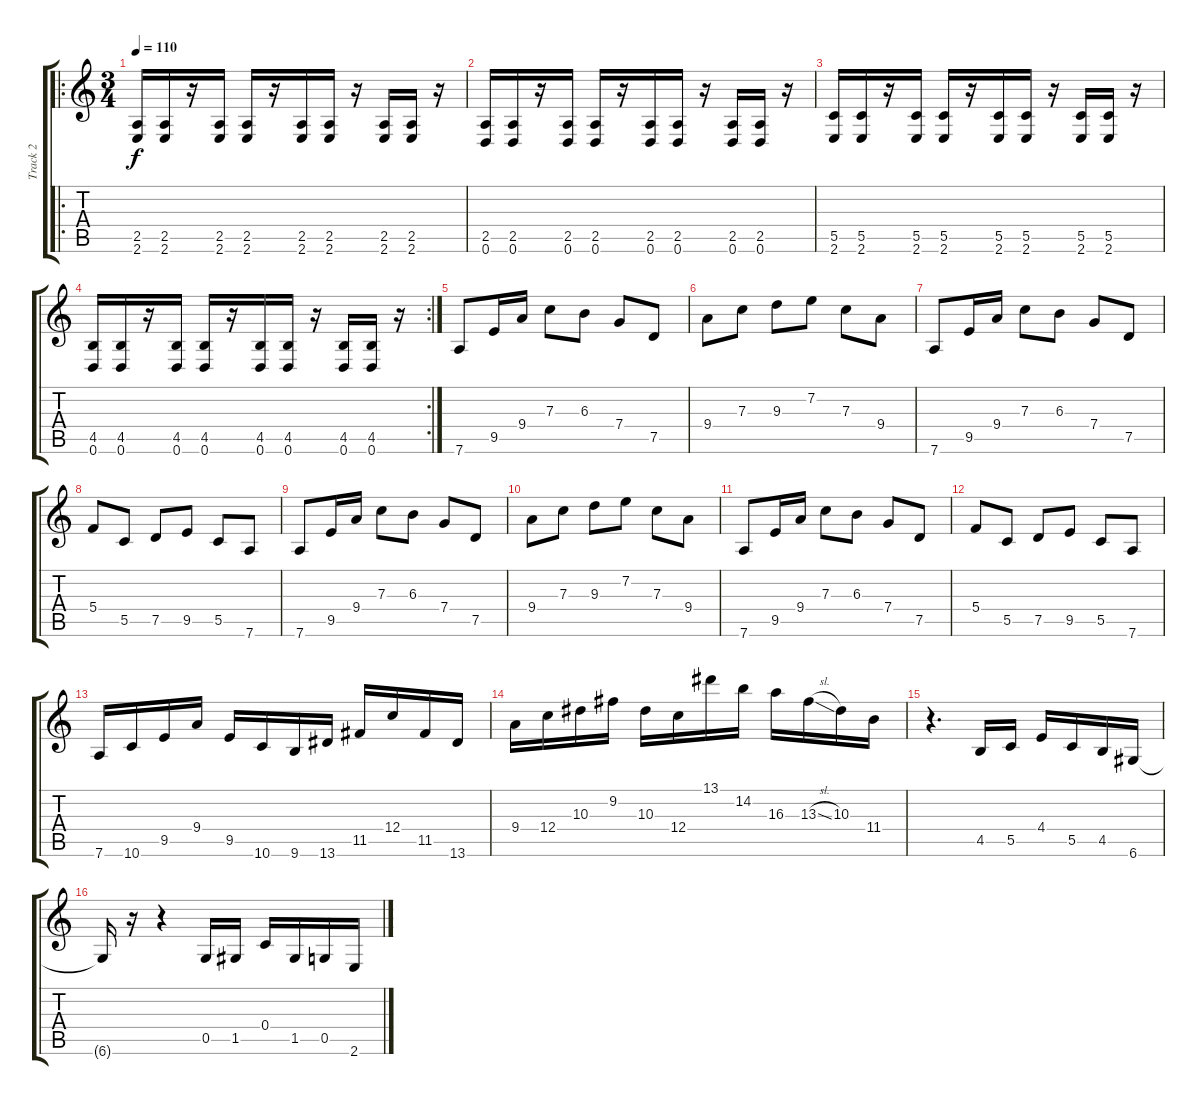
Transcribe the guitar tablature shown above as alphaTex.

\track ("Track 2" "Track 2") {instrument distortionguitar}
\staff {score tabs}
\tuning (D4 A3 F3 C3 G2 D2) {hide}
\ro
\ts (3 4)
\tempo 110
\clef g2
\ks c
(2.5 2.6).16{dy f} (2.5 2.6).16 r.16 (2.5 2.6).16 (2.5 2.6).16 r.16 (2.5 2.6).16 (2.5 2.6).16 r.16 (2.5 2.6).16 (2.5 2.6).16 r.16 |
(2.5 0.6).16 (2.5 0.6).16 r.16 (2.5 0.6).16 (2.5 0.6).16 r.16 (2.5 0.6).16 (2.5 0.6).16 r.16 (2.5 0.6).16 (2.5 0.6).16 r.16 |
(5.5 2.6).16 (5.5 2.6).16 r.16 (5.5 2.6).16 (5.5 2.6).16 r.16 (5.5 2.6).16 (5.5 2.6).16 r.16 (5.5 2.6).16 (5.5 2.6).16 r.16 |
\rc 2
(4.5 0.6).16 (4.5 0.6).16 r.16 (4.5 0.6).16 (4.5 0.6).16 r.16 (4.5 0.6).16 (4.5 0.6).16 r.16 (4.5 0.6).16 (4.5 0.6).16 r.16 |
7.6.8 9.5.16 9.4.16 7.3.8 6.3.8 7.4.8 7.5.8 |
9.4.8 7.3.8 9.3.8 7.2.8 7.3.8 9.4.8 |
7.6.8 9.5.16 9.4.16 7.3.8 6.3.8 7.4.8 7.5.8 |
5.4.8 5.5.8 7.5.8 9.5.8 5.5.8 7.6.8 |
7.6.8 9.5.16 9.4.16 7.3.8 6.3.8 7.4.8 7.5.8 |
9.4.8 7.3.8 9.3.8 7.2.8 7.3.8 9.4.8 |
7.6.8 9.5.16 9.4.16 7.3.8 6.3.8 7.4.8 7.5.8 |
5.4.8 5.5.8 7.5.8 9.5.8 5.5.8 7.6.8 |
7.6.16 10.6.16 9.5.16 9.4.16 9.5.16 10.6.16 9.6.16 13.6.16 11.5.16 12.4.16 11.5.16 13.6.16 |
9.4.16 12.4.16 10.3.16 9.2.16 10.3.16 12.4.16 13.1.16 14.2.16 16.3.16 13.3{sl}.16 10.3.16 11.4.16 |
r.4{d} 4.5.16 5.5.16 4.4.16 5.5.16 4.5.16 6.6.16 |
6.6{t}.16 r.16 r.4 0.5.16 1.5.16 0.4.16 1.5.16 0.5.16 2.6.16
